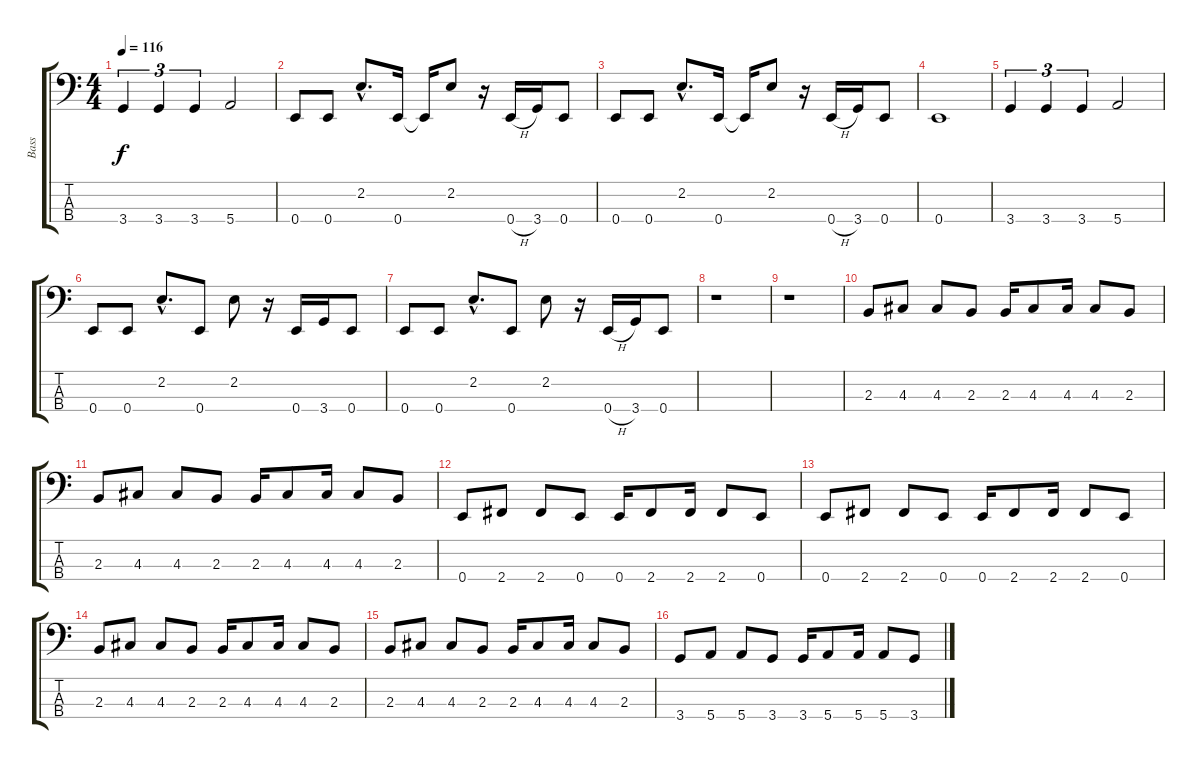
\track ("Bass " "Bass ") {instrument electricbasspick}
\staff {score tabs}
\tuning (G2 D2 A1 E1) {hide}
\ts (4 4)
\tempo 116
\clef f4
\ks c
3.4.4{tu (3 2) dy f} 3.4.4{tu (3 2)} 3.4.4{tu (3 2)} 5.4.2 |
0.4.8 0.4.8 2.2{hac}.8{d} 0.4.16 0.4{t}.16 2.2.8 r.16 0.4{h}.16 3.4.16 0.4.8 |
0.4.8 0.4.8 2.2{hac}.8{d} 0.4.16 0.4{t}.16 2.2.8 r.16 0.4{h}.16 3.4.16 0.4.8 |
0.4.1 |
3.4.4{tu (3 2)} 3.4.4{tu (3 2)} 3.4.4{tu (3 2)} 5.4.2 |
0.4.8 0.4.8 2.2{hac}.8{d} 0.4.8 2.2.8 r.16 0.4.16 3.4.16 0.4.8 |
0.4.8 0.4.8 2.2{hac}.8{d} 0.4.8 2.2.8 r.16 0.4{h}.16 3.4.16 0.4.8 |
r.1 |
r.1 |
2.3.8 4.3.8 4.3.8 2.3.8 2.3.16 4.3.8 4.3.16 4.3.8 2.3.8 |
2.3.8 4.3.8 4.3.8 2.3.8 2.3.16 4.3.8 4.3.16 4.3.8 2.3.8 |
0.4.8 2.4.8 2.4.8 0.4.8 0.4.16 2.4.8 2.4.16 2.4.8 0.4.8 |
0.4.8 2.4.8 2.4.8 0.4.8 0.4.16 2.4.8 2.4.16 2.4.8 0.4.8 |
2.3.8 4.3.8 4.3.8 2.3.8 2.3.16 4.3.8 4.3.16 4.3.8 2.3.8 |
2.3.8 4.3.8 4.3.8 2.3.8 2.3.16 4.3.8 4.3.16 4.3.8 2.3.8 |
3.4.8 5.4.8 5.4.8 3.4.8 3.4.16 5.4.8 5.4.16 5.4.8 3.4.8
